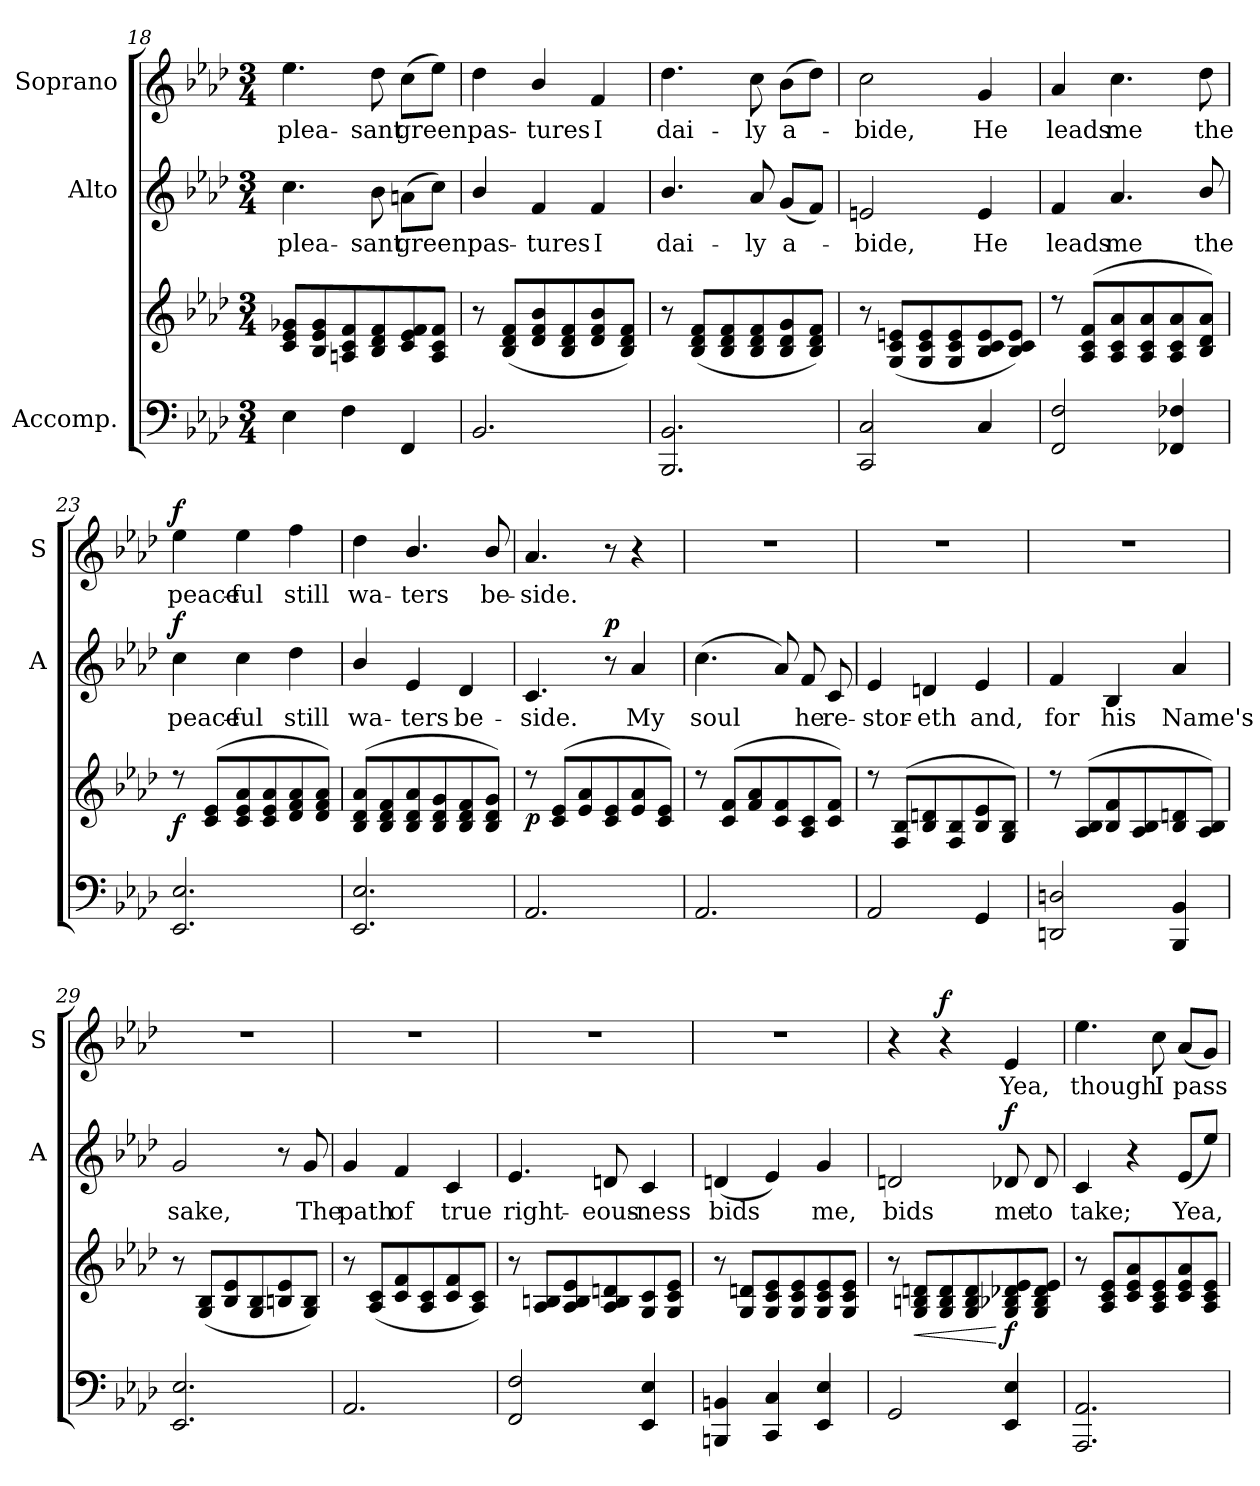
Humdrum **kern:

**kern	**kern	**dynam	**kern	**text	**dynam	**kern	**text	**dynam
*part3	*part3	*part3	*part2	*part2	*part2	*part1	*part1	*part1
*staff4	*staff3	*staff3/4	*staff2	*staff2	*staff2	*staff1	*staff1	*staff1
*I"Accomp.	*	*	*I"Alto	*	*	*I"Soprano	*	*
*	*	*	*I'A	*	*	*I'S	*	*
*clefF4	*clefG2	*	*clefG2	*	*	*clefG2	*	*
*k[b-e-a-d-]	*k[b-e-a-d-]	*	*k[b-e-a-d-]	*	*	*k[b-e-a-d-]	*	*
*A-:	*A-:	*	*A-:	*	*	*A-:	*	*
*M3/4	*M3/4	*	*M3/4	*	*	*M3/4	*	*
=18	=18	=18	=18	=18	=18	=18	=18	=18
!	!	!	!	!LO:LY:b	!	!	!LO:LY:b	!
4E-	8c 8e- 8g-XL	.	4.cc	plea-	.	4.ee-	plea-	.
.	8B- 8e- 8g-	.	.	.	.	.	.	.
4F	8An 8c 8f	.	.	.	.	.	.	.
!	!	!	!	!LO:LY:b	!	!	!LO:LY:b	!
.	8B- 8d- 8f	.	8b-	-sant	.	8dd-	-sant	.
!	!	!	!	!LO:LY:b	!	!	!LO:LY:b	!
4FF	8c 8e- 8f	.	(>8anL	green	.	(>8ccL	green	.
.	8A 8c 8fJ	.	8ccJ)	.	.	8ee-J)	.	.
=19	=19	=19	=19	=19	=19	=19	=19	=19
!	!	!	!	!LO:LY:b	!	!	!LO:LY:b	!
2.BB-	8r	.	4b-/	pas-	.	4dd-	pas-	.
.	(<8B- 8d- 8fL	.	.	.	.	.	.	.
!	!	!	!	!LO:LY:b	!	!	!LO:LY:b	!
.	8d- 8f 8b-	.	4f	-tures	.	4b-/	-tures	.
.	8B- 8d- 8f	.	.	.	.	.	.	.
!	!	!	!	!LO:LY:b	!	!	!LO:LY:b	!
.	8d- 8f 8b-	.	4f	I	.	4f	I	.
.	8B- 8d- 8fJ)	.	.	.	.	.	.	.
=20	=20	=20	=20	=20	=20	=20	=20	=20
!	!	!	!	!LO:LY:b	!	!	!LO:LY:b	!
2.BBB- 2.BB-	8r	.	4.b-/	dai-	.	4.dd-	dai-	.
.	(<8B- 8d- 8fL	.	.	.	.	.	.	.
.	8B- 8d- 8f	.	.	.	.	.	.	.
!	!	!	!	!LO:LY:b	!	!	!LO:LY:b	!
.	8B- 8d- 8f	.	8a-	-ly	.	8cc	-ly	.
!	!	!	!	!LO:LY:b	!	!	!LO:LY:b	!
.	8B- 8d- 8g	.	(<8gL	a-	.	(>8b-L	a-	.
.	8B- 8d- 8fJ)	.	8fJ)	.	.	8dd-J)	.	.
=21	=21	=21	=21	=21	=21	=21	=21	=21
!	!	!	!	!LO:LY:b	!	!	!LO:LY:b	!
2CC 2C	8r	.	2en	bide,	.	2cc	bide,	.
.	(<8G 8c 8enL	.	.	.	.	.	.	.
.	8G 8c 8e	.	.	.	.	.	.	.
.	8G 8c 8e	.	.	.	.	.	.	.
!	!	!	!	!LO:LY:b	!	!	!LO:LY:b	!
4C	8B- 8c 8e	.	4e	He	.	4g	He	.
.	8B- 8c 8eJ)	.	.	.	.	.	.	.
!!LO:LB:g=z
=22	=22	=22	=22	=22	=22	=22	=22	=22
*^	*^	*	*	*	*	*	*	*
!	!LO:N:vis=1	!	!LO:N:vis=1	!	!	!LO:LY:b	!	!	!LO:LY:b	!
2FF 2F	2.ryy	8r	2.ryy	.	4f	leads	.	4a-	leads	.
.	.	(<8A- 8c 8fL	.	.	.	.	.	.	.	.
!	!	!	!	!	!	!LO:LY:b	!	!	!LO:LY:b	!
.	.	8A- 8c 8a-	.	.	4.a-	me	.	4.cc	me	.
.	.	8A- 8c 8a-	.	.	.	.	.	.	.	.
4FF-X 4F-X	.	8A- 8c 8a-	.	.	.	.	.	.	.	.
!	!	!	!	!	!	!LO:LY:b	!	!	!LO:LY:b	!
.	.	8B- 8d- 8a-J)	.	.	8b-/	the	.	8dd-	the	.
=23	=23	=23	=23	=23	=23	=23	=23	=23	=23	=23
!	!LO:N:vis=1	!	!LO:N:vis=1	!LO:DY:b	!	!LO:LY:b	!LO:DY:b	!	!LO:LY:b	!LO:DY:b
2.EE- 2.E-	2.ryy	8r	2.ryy	f	4cc	peace-	f	4ee-	peace-	f
.	.	(<8c 8e-L	.	.	.	.	.	.	.	.
!	!	!	!	!	!	!LO:LY:b	!	!	!LO:LY:b	!
.	.	8c 8e- 8a-	.	.	4cc	-ful	.	4ee-	-ful	.
.	.	8c 8e- 8a-	.	.	.	.	.	.	.	.
!	!	!	!	!	!	!LO:LY:b	!	!	!LO:LY:b	!
.	.	8d- 8f 8a-	.	.	4dd-	still	.	4ff	still	.
.	.	8d- 8f 8a-J)	.	.	.	.	.	.	.	.
=24	=24	=24	=24	=24	=24	=24	=24	=24	=24	=24
!	!LO:N:vis=1	!	!LO:N:vis=1	!	!	!LO:LY:b	!	!	!LO:LY:b	!
2.EE- 2.E-	2.ryy	(<8B- 8d- 8a-L	2.ryy	.	4b-/	wa-	.	4dd-	wa-	.
.	.	8B- 8d- 8f	.	.	.	.	.	.	.	.
!	!	!	!	!	!	!LO:LY:b	!	!	!LO:LY:b	!
.	.	8B- 8d- 8a-	.	.	4e-	-ters	.	4.b-/	-ters	.
.	.	8B- 8d- 8g	.	.	.	.	.	.	.	.
!	!	!	!	!	!	!LO:LY:b	!	!	!	!
.	.	8B- 8d- 8f	.	.	4d-	be-	.	.	.	.
!	!	!	!	!	!	!	!	!	!LO:LY:b	!
.	.	8B- 8d- 8gJ)	.	.	.	.	.	8b-/	be-	.
=25	=25	=25	=25	=25	=25	=25	=25	=25	=25	=25
!	!LO:N:vis=1	!	!LO:N:vis=1	!LO:DY:b	!	!LO:LY:b	!	!	!LO:LY:b	!
2.AA-	2.ryy	8r	2.ryy	p	4.c	-side.	.	4.a-	-side.	.
.	.	(<8c 8e-L	.	.	.	.	.	.	.	.
.	.	8e- 8a-	.	.	.	.	.	.	.	.
!	!	!	!	!	!	!	!LO:DY:b	!	!	!
.	.	8c 8e-	.	.	8r	.	p	8r	.	.
!	!	!	!	!	!	!LO:LY:b	!	!	!	!
.	.	8e- 8a-	.	.	4a-	My	.	4r	.	.
.	.	8c 8e-J)	.	.	.	.	.	.	.	.
=26	=26	=26	=26	=26	=26	=26	=26	=26	=26	=26
!	!LO:N:vis=1	!	!LO:N:vis=1	!	!	!LO:LY:b	!	!LO:N:vis=1	!	!
2.AA-	2.ryy	8r	2.ryy	.	(<4.cc	soul	.	2.r	.	.
.	.	(<8c 8fL	.	.	.	.	.	.	.	.
.	.	8f 8a-	.	.	.	.	.	.	.	.
.	.	8c 8f	.	.	8a-)	.	.	.	.	.
!	!	!	!	!	!	!LO:LY:b	!	!	!	!
.	.	8A- 8c	.	.	8f	he	.	.	.	.
!	!	!	!	!	!	!LO:LY:b	!	!	!	!
.	.	8c 8fJ)	.	.	8c	re-	.	.	.	.
=27	=27	=27	=27	=27	=27	=27	=27	=27	=27	=27
!	!LO:N:vis=1	!	!LO:N:vis=1	!	!	!LO:LY:b	!	!LO:N:vis=1	!	!
2AA-	2.ryy	8r	2.ryy	.	4e-	-stor-	.	2.r	.	.
.	.	(<8F 8B-L	.	.	.	.	.	.	.	.
!	!	!	!	!	!	!LO:LY:b	!	!	!	!
.	.	8B- 8dn	.	.	4dn	-eth	.	.	.	.
.	.	8F 8B-	.	.	.	.	.	.	.	.
!	!	!	!	!	!	!LO:LY:b	!	!	!	!
4GG	.	8B- 8e-	.	.	4e-	and,	.	.	.	.
.	.	8G 8B-J)	.	.	.	.	.	.	.	.
=28	=28	=28	=28	=28	=28	=28	=28	=28	=28	=28
!	!LO:N:vis=1	!	!LO:N:vis=1	!	!	!LO:LY:b	!	!LO:N:vis=1	!	!
2DDn 2Dn	2.ryy	8r	2.ryy	.	4f	for	.	2.r	.	.
.	.	(<8A- 8B-L	.	.	.	.	.	.	.	.
!	!	!	!	!	!	!LO:LY:b	!	!	!	!
.	.	8B- 8f	.	.	4B-	his	.	.	.	.
.	.	8A- 8B-	.	.	.	.	.	.	.	.
!	!	!	!	!	!	!LO:LY:b	!	!	!	!
4BBB- 4BB-	.	8B- 8dn	.	.	4a-	Name's	.	.	.	.
.	.	8A- 8B-J)	.	.	.	.	.	.	.	.
*v	*v	*	*	*	*	*	*	*	*	*
*	*v	*v	*	*	*	*	*	*	*
!!LO:LB:g=z
=29	=29	=29	=29	=29	=29	=29	=29	=29
!	!	!	!	!LO:LY:b	!	!LO:N:vis=1	!	!
2.EE- 2.E-	8r	.	2g	sake,	.	2.r	.	.
.	(<8G 8B-L	.	.	.	.	.	.	.
.	8B- 8e-	.	.	.	.	.	.	.
.	8G 8B-	.	.	.	.	.	.	.
.	8Bn 8e-	.	8r	.	.	.	.	.
!	!	!	!	!LO:LY:b	!	!	!	!
.	8G 8BJ)	.	8g	The	.	.	.	.
=30	=30	=30	=30	=30	=30	=30	=30	=30
!	!	!	!	!LO:LY:b	!	!LO:N:vis=1	!	!
2.AA-	8r	.	4g	path	.	2.r	.	.
.	(<8A- 8cL	.	.	.	.	.	.	.
!	!	!	!	!LO:LY:b	!	!	!	!
.	8c 8f	.	4f	of	.	.	.	.
.	8A- 8c	.	.	.	.	.	.	.
!	!	!	!	!LO:LY:b	!	!	!	!
.	8c 8f	.	4c	true	.	.	.	.
.	8A- 8cJ)	.	.	.	.	.	.	.
=31	=31	=31	=31	=31	=31	=31	=31	=31
!	!	!	!	!LO:LY:b	!	!LO:N:vis=1	!	!
2FF 2F	8r	.	4.e-	right-	.	2.r	.	.
.	8A- 8BnL	.	.	.	.	.	.	.
.	8A- 8B 8e-	.	.	.	.	.	.	.
!	!	!	!	!LO:LY:b	!	!	!	!
.	8A- 8B 8dn	.	8dn	-eous-	.	.	.	.
!	!	!	!	!LO:LY:b	!	!	!	!
4EE- 4E-	8G 8c	.	4c	-ness	.	.	.	.
.	8G 8c 8e-J	.	.	.	.	.	.	.
=32	=32	=32	=32	=32	=32	=32	=32	=32
!	!	!	!	!LO:LY:b	!	!LO:N:vis=1	!	!
4BBBn 4BBn	8r	.	(<4dn	bids	.	2.r	.	.
.	8G 8dnL	.	.	.	.	.	.	.
4CC 4C	8G 8c 8e-	.	4e-)	.	.	.	.	.
.	8G 8c 8e-	.	.	.	.	.	.	.
!	!	!	!	!LO:LY:b	!	!	!	!
4EE- 4E-	8G 8c 8e-	.	4g	me,	.	.	.	.
.	8G 8c 8e-J	.	.	.	.	.	.	.
=33	=33	=33	=33	=33	=33	=33	=33	=33
!	!	!	!	!LO:LY:b	!	!	!	!
2GG	8r	.	2dn	bids	.	4r	.	.
!	!	!LO:HP:b	!	!	!	!	!	!
.	8G 8Bn 8dnL	<	.	.	.	.	.	.
!	!	!	!	!	!	!	!	!LO:DY:b
.	8G 8B 8d	.	.	.	.	4r	.	f
.	8G 8B 8d	.	.	.	.	.	.	.
!	!	!LO:DY:n=1:b	!	!LO:LY:b	!LO:DY:b	!	!LO:LY:b	!
4EE- 4E-	8G 8B-X 8d-X 8e-	[ f	8d-X	me	f	4e-	Yea,	.
!	!	!	!	!LO:LY:b	!	!	!	!
.	8G 8B- 8d- 8e-J	.	8d-	to	.	.	.	.
=34	=34	=34	=34	=34	=34	=34	=34	=34
!	!	!	!	!LO:LY:b	!	!	!LO:LY:b	!
2.AAA- 2.AA-	8r	.	4c	take;	.	4.ee-	though	.
.	8A- 8c 8e-L	.	.	.	.	.	.	.
.	8c 8e- 8a-	.	4r	.	.	.	.	.
!	!	!	!	!	!	!	!LO:LY:b	!
.	8A- 8c 8e-	.	.	.	.	8cc	I	.
!	!	!	!	!LO:LY:b	!	!	!LO:LY:b	!
.	8c 8e- 8a-	.	(8e-L	Yea,	.	(<8a-L	pass	.
.	8A- 8c 8e-J	.	8ee-J)	.	.	8gJ)	.	.
=	=	=	=	=	=	=	=	=
*-	*-	*-	*-	*-	*-	*-	*-	*-
